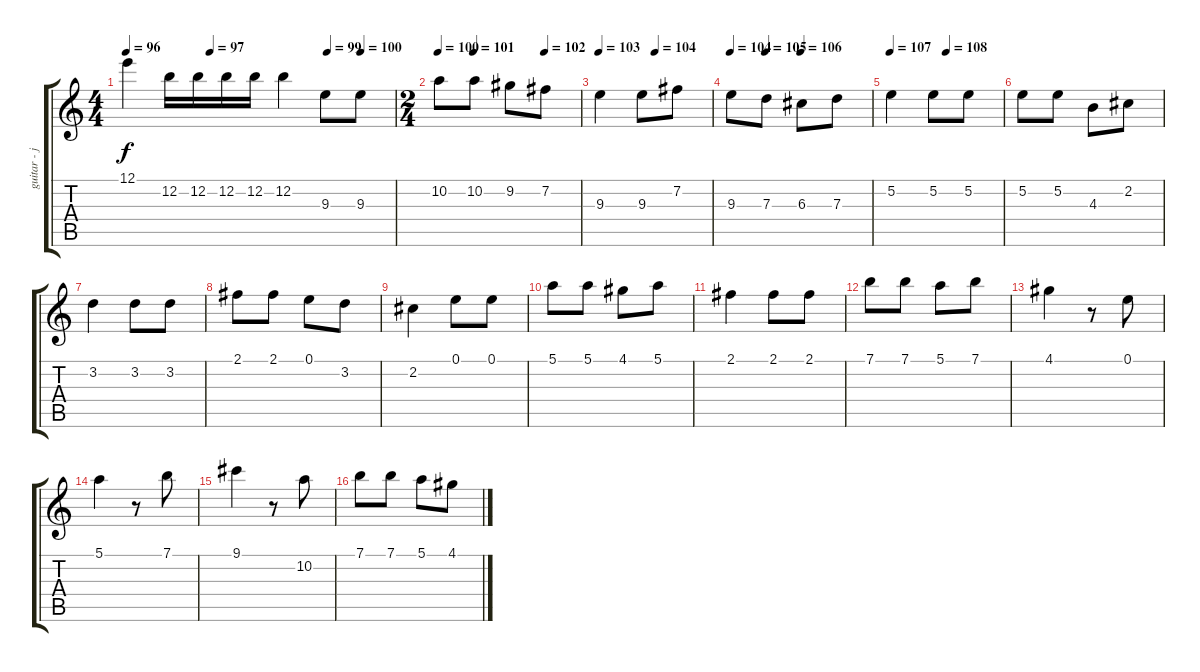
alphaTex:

\track ("guitar - jubing" "guitar - j") {instrument acousticguitarnylon}
\staff {score tabs}
\tuning (E4 B3 G3 D3 A2 E2) {hide}
\ts (4 4)
\tempo 96
\tempo (97 0.3125)
\tempo (99 0.75)
\tempo (100 0.875)
\clef g2
\ks c
12.1.4{dy f} 12.2.16 12.2.16 12.2.16 12.2.16 12.2.4 9.3.8 9.3.8 |
\ts (2 4)
\tempo 100
\tempo (101 0.25)
\tempo (102 0.75)
10.2.8 10.2.8 9.2.8 7.2.8 |
\tempo 103
\tempo (104 0.5)
9.3.4 9.3.8 7.2.8 |
\tempo 104
\tempo (105 0.25)
\tempo (106 0.5)
9.3.8 7.3.8 6.3.8 7.3.8 |
\tempo 107
\tempo (108 0.5)
5.2.4 5.2.8 5.2.8 |
5.2.8 5.2.8 4.3.8 2.2.8 |
3.2.4 3.2.8 3.2.8 |
2.1.8 2.1.8 0.1.8 3.2.8 |
2.2.4 0.1.8 0.1.8 |
5.1.8 5.1.8 4.1.8 5.1.8 |
2.1.4 2.1.8 2.1.8 |
7.1.8 7.1.8 5.1.8 7.1.8 |
4.1.4 r.8 0.1.8 |
5.1.4 r.8 7.1.8 |
9.1.4 r.8 10.2.8 |
7.1.8 7.1.8 5.1.8 4.1.8
